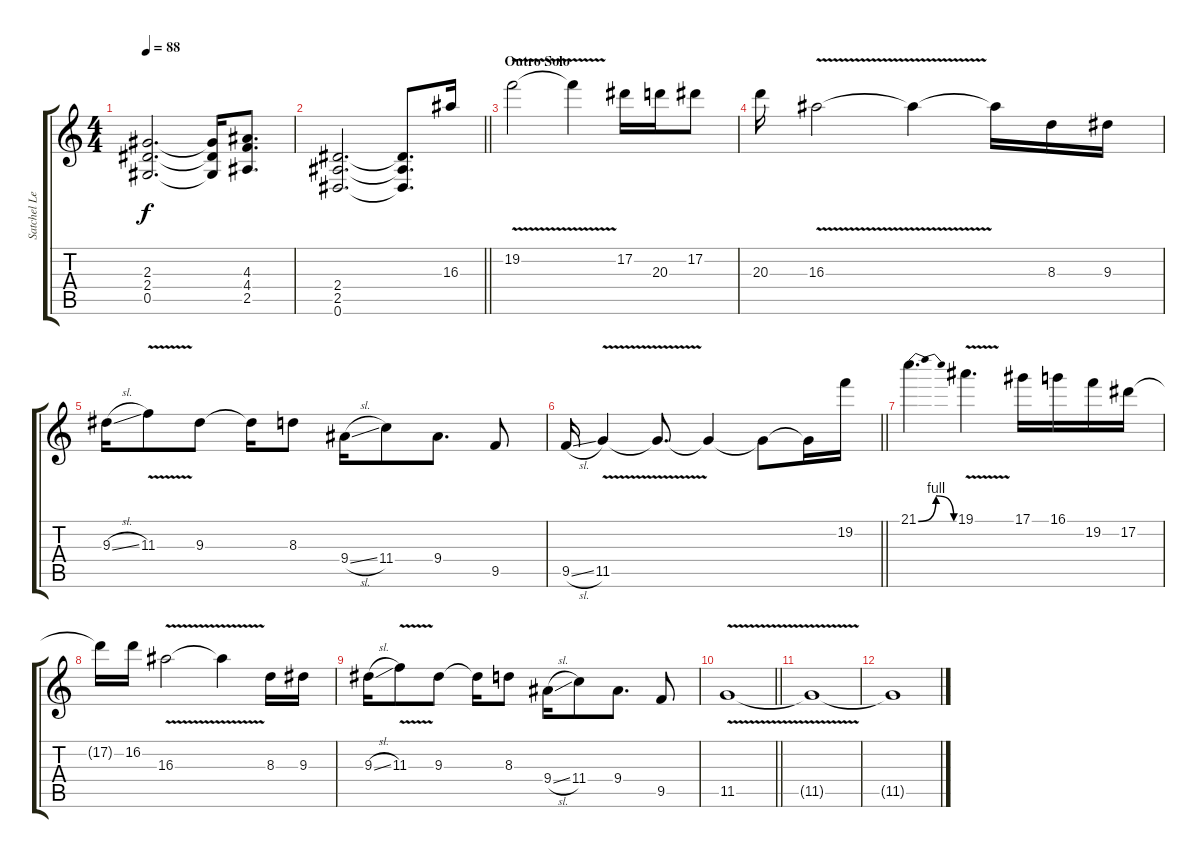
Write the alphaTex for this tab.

\track ("Satchel Lead" "Satchel Le") {instrument distortionguitar}
\staff {score tabs}
\tuning (Eb4 Bb3 Gb3 Db3 Ab2 Eb2) {hide}
\ts (4 4)
\tempo 88
\clef g2
\ks c
(2.3 2.4 0.5).2{d dy f} (2.3{t} 2.4{t} 0.5{t}).16 (4.3 4.4 2.5).8{d} |
\barLineRight lightlight
(2.4 2.5 0.6).2{d} (2.4{t} 2.5{t} 0.6{t}).8{d} 16.3.16{volume 15} |
\section ("" "Outro Solo")
19.2{v}.2 19.2{t}.4 17.2.16 20.3.16 17.2.8 |
20.3.16 16.3{v}.2 16.3{t}.4 16.3{t}.16 8.3.16 9.3.16 |
9.3{sl}.16 11.3{v}.8 9.3.8 9.3{t}.16 8.3.8 9.4{sl}.16 11.4.8 9.4.8{d} 9.5.8 |
\barLineRight lightlight
9.5{sl}.16 11.5{v}.4 11.5{t}.8{d} 11.5{t}.4 11.5{t}.8 11.5{t}.16 19.2.16 |
21.1{be (bendrelease 0 0 10 4 30 4 60 0)}.4{d} 19.1{v}.4{d} 17.1.16 16.1.16 19.2.16 17.2.16 |
17.2{t}.16 16.2.16 16.3{v}.2 16.3{t}.4 8.3.16 9.3.16 |
9.3{sl}.16 11.3{v}.8 9.3.8 9.3{t}.16 8.3.8 9.4{sl}.16 11.4.8 9.4.8{d} 9.5.8 |
\barLineRight lightlight
11.5{v}.1{volume 0} |
11.5{t}.1 |
11.5{t}.1
